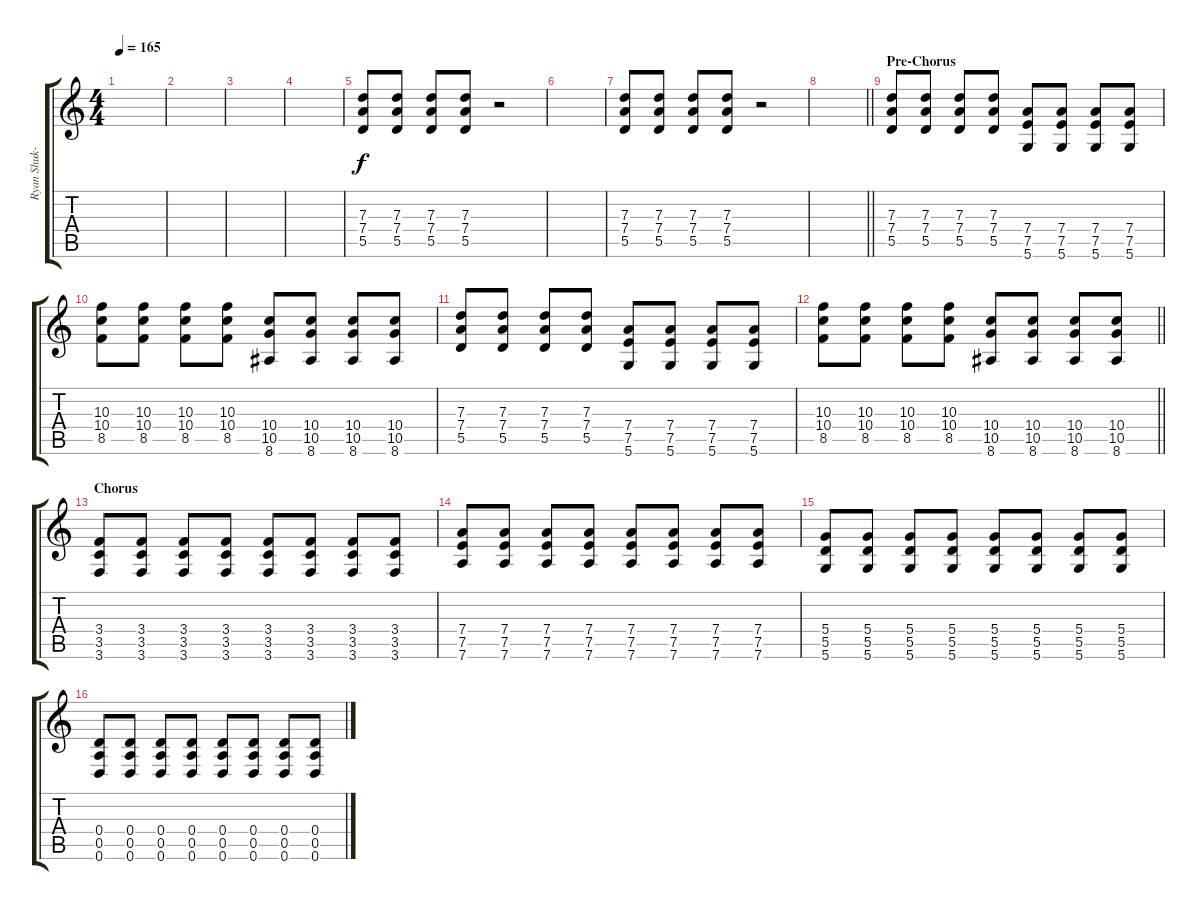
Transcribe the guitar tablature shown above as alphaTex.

\track ("Ryan Shuk-Rhythm Guitar" "Ryan Shuk-") {instrument distortionguitar}
\staff {score tabs}
\tuning (E4 B3 G3 D3 A2 D2) {hide}
\ts (4 4)
\tempo 165
\clef g2
\ks c
|
|
|
|
(7.3 7.4 5.5).8 (7.3 7.4 5.5).8 (7.3 7.4 5.5).8 (7.3 7.4 5.5).8 r.2 |
|
(7.3 7.4 5.5).8 (7.3 7.4 5.5).8 (7.3 7.4 5.5).8 (7.3 7.4 5.5).8 r.2 |
\barLineRight lightlight
|
\section ("" "Pre-Chorus")
(7.3 7.4 5.5).8 (7.3 7.4 5.5).8 (7.3 7.4 5.5).8 (7.3 7.4 5.5).8 (7.4 7.5 5.6).8 (7.4 7.5 5.6).8 (7.4 7.5 5.6).8 (7.4 7.5 5.6).8 |
(10.3 10.4 8.5).8 (10.3 10.4 8.5).8 (10.3 10.4 8.5).8 (10.3 10.4 8.5).8 (10.4 10.5 8.6).8 (10.4 10.5 8.6).8 (10.4 10.5 8.6).8 (10.4 10.5 8.6).8 |
(7.3 7.4 5.5).8 (7.3 7.4 5.5).8 (7.3 7.4 5.5).8 (7.3 7.4 5.5).8 (7.4 7.5 5.6).8 (7.4 7.5 5.6).8 (7.4 7.5 5.6).8 (7.4 7.5 5.6).8 |
\barLineRight lightlight
(10.3 10.4 8.5).8 (10.3 10.4 8.5).8 (10.3 10.4 8.5).8 (10.3 10.4 8.5).8 (10.4 10.5 8.6).8 (10.4 10.5 8.6).8 (10.4 10.5 8.6).8 (10.4 10.5 8.6).8 |
\section ("" "Chorus")
(3.4 3.5 3.6).8 (3.4 3.5 3.6).8 (3.4 3.5 3.6).8 (3.4 3.5 3.6).8 (3.4 3.5 3.6).8 (3.4 3.5 3.6).8 (3.4 3.5 3.6).8 (3.4 3.5 3.6).8 |
(7.4 7.5 7.6).8 (7.4 7.5 7.6).8 (7.4 7.5 7.6).8 (7.4 7.5 7.6).8 (7.4 7.5 7.6).8 (7.4 7.5 7.6).8 (7.4 7.5 7.6).8 (7.4 7.5 7.6).8 |
(5.4 5.5 5.6).8 (5.4 5.5 5.6).8 (5.4 5.5 5.6).8 (5.4 5.5 5.6).8 (5.4 5.5 5.6).8 (5.4 5.5 5.6).8 (5.4 5.5 5.6).8 (5.4 5.5 5.6).8 |
(0.4 0.5 0.6).8 (0.4 0.5 0.6).8 (0.4 0.5 0.6).8 (0.4 0.5 0.6).8 (0.4 0.5 0.6).8 (0.4 0.5 0.6).8 (0.4 0.5 0.6).8 (0.4 0.5 0.6).8
